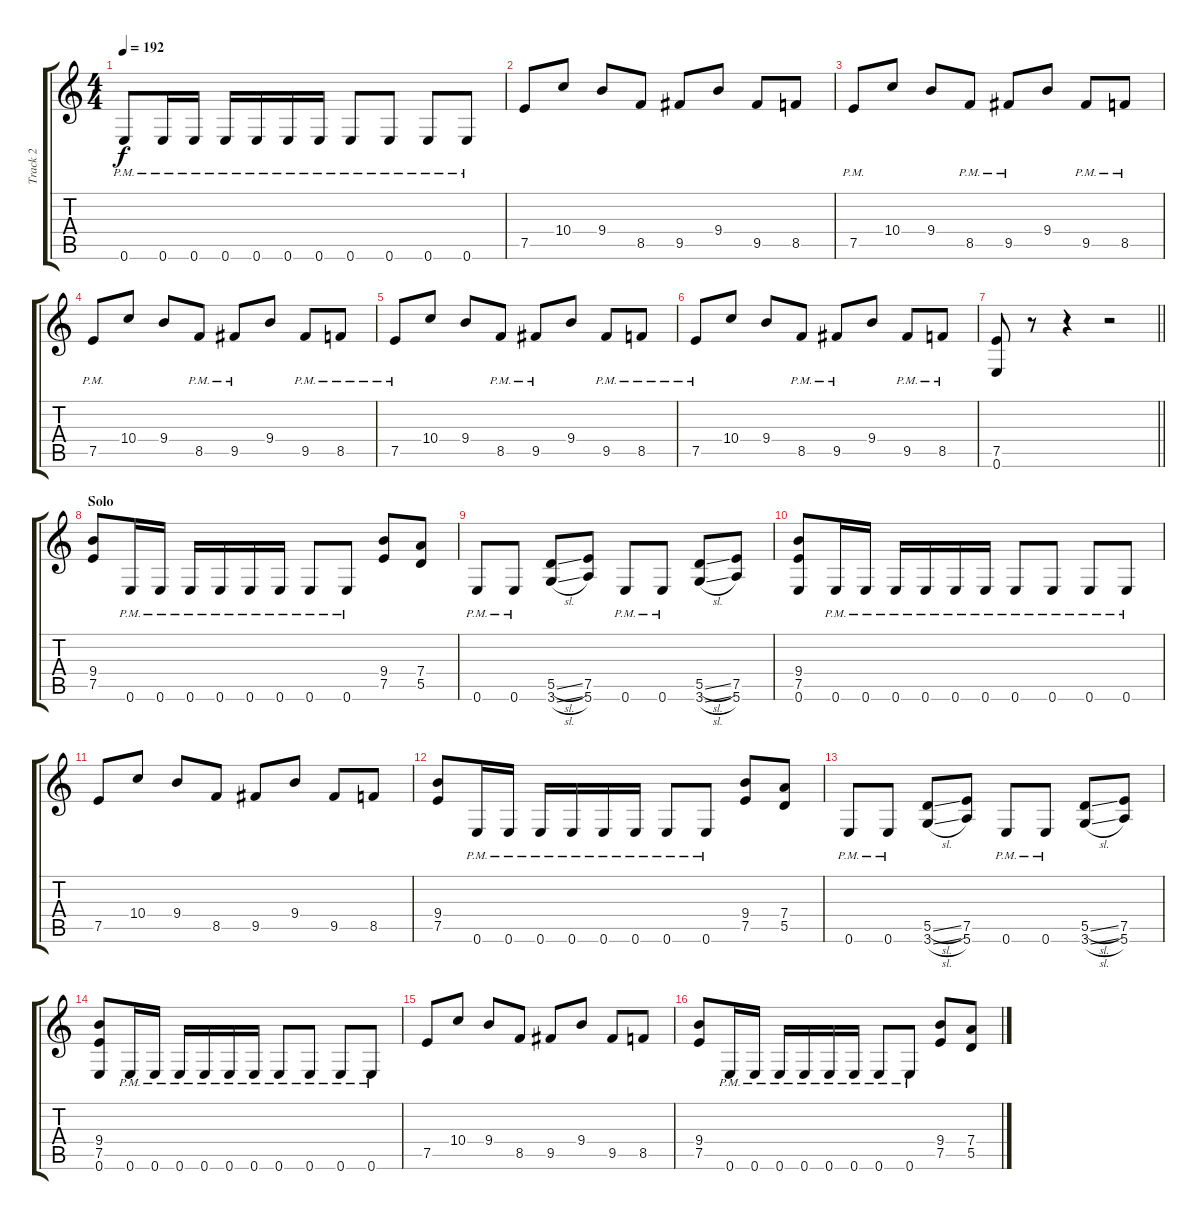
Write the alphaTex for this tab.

\track ("Track 2" "Track 2") {instrument distortionguitar}
\staff {score tabs}
\tuning (E4 B3 G3 D3 A2 E2) {hide}
\ts (4 4)
\tempo 192
\clef g2
\ks c
0.6{pm}.8{dy f} 0.6{pm}.16 0.6{pm}.16 0.6{pm}.16 0.6{pm}.16 0.6{pm}.16 0.6{pm}.16 0.6{pm}.8 0.6{pm}.8 0.6{pm}.8 0.6{pm}.8 |
7.5.8 10.4.8 9.4.8 8.5.8 9.5.8 9.4.8 9.5.8 8.5.8 |
7.5{pm}.8 10.4.8 9.4.8 8.5{pm}.8 9.5{pm}.8 9.4.8 9.5{pm}.8 8.5{pm}.8 |
7.5{pm}.8 10.4.8 9.4.8 8.5{pm}.8 9.5{pm}.8 9.4.8 9.5{pm}.8 8.5{pm}.8 |
7.5{pm}.8 10.4.8 9.4.8 8.5{pm}.8 9.5{pm}.8 9.4.8 9.5{pm}.8 8.5{pm}.8 |
7.5{pm}.8 10.4.8 9.4.8 8.5{pm}.8 9.5{pm}.8 9.4.8 9.5{pm}.8 8.5{pm}.8 |
\barLineRight lightlight
(7.5 0.6).8 r.8 r.4 r.2 |
\section ("" "Solo")
(9.4 7.5).8 0.6{pm}.16 0.6{pm}.16 0.6{pm}.16 0.6{pm}.16 0.6{pm}.16 0.6{pm}.16 0.6{pm}.8 0.6{pm}.8 (9.4 7.5).8 (7.4 5.5).8 |
0.6{pm}.8 0.6{pm}.8 (5.5{sl} 3.6{sl}).8 (7.5 5.6).8 0.6{pm}.8 0.6{pm}.8 (5.5{sl} 3.6{sl}).8 (7.5 5.6).8 |
(9.4 7.5 0.6).8 0.6{pm}.16 0.6{pm}.16 0.6{pm}.16 0.6{pm}.16 0.6{pm}.16 0.6{pm}.16 0.6{pm}.8 0.6{pm}.8 0.6{pm}.8 0.6{pm}.8 |
7.5.8 10.4.8 9.4.8 8.5.8 9.5.8 9.4.8 9.5.8 8.5.8 |
(9.4 7.5).8 0.6{pm}.16 0.6{pm}.16 0.6{pm}.16 0.6{pm}.16 0.6{pm}.16 0.6{pm}.16 0.6{pm}.8 0.6{pm}.8 (9.4 7.5).8 (7.4 5.5).8 |
0.6{pm}.8 0.6{pm}.8 (5.5{sl} 3.6{sl}).8 (7.5 5.6).8 0.6{pm}.8 0.6{pm}.8 (5.5{sl} 3.6{sl}).8 (7.5 5.6).8 |
(9.4 7.5 0.6).8 0.6{pm}.16 0.6{pm}.16 0.6{pm}.16 0.6{pm}.16 0.6{pm}.16 0.6{pm}.16 0.6{pm}.8 0.6{pm}.8 0.6{pm}.8 0.6{pm}.8 |
7.5.8 10.4.8 9.4.8 8.5.8 9.5.8 9.4.8 9.5.8 8.5.8 |
(9.4 7.5).8 0.6{pm}.16 0.6{pm}.16 0.6{pm}.16 0.6{pm}.16 0.6{pm}.16 0.6{pm}.16 0.6{pm}.8 0.6{pm}.8 (9.4 7.5).8 (7.4 5.5).8
